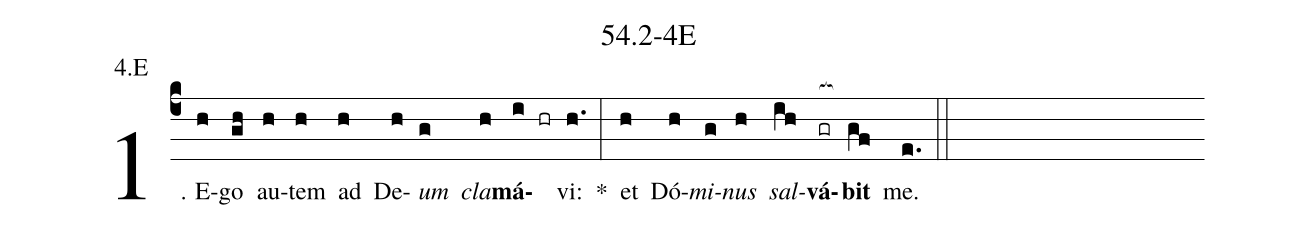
name: 54.2-4E;
annotation: 4.E;
%%
(c4)1. E(h)go(gh) au(h)tem(h) ad(h) De(h)<i>um</i>(g) <i>cla</i>(h)<b>má</b>(i hr)vi:(h.) *(:) et(h) Dó(h)<i>mi</i>(g)<i>nus</i>(h) <i>sal</i>(ih)<b>vá</b>(gr[ocb:1{])<b>bit</b>(gf[ocb:0}]) me.(e.) (::)


%E(h) u(g) o(h) u(ih) a(gf) e.(e.) (::)
